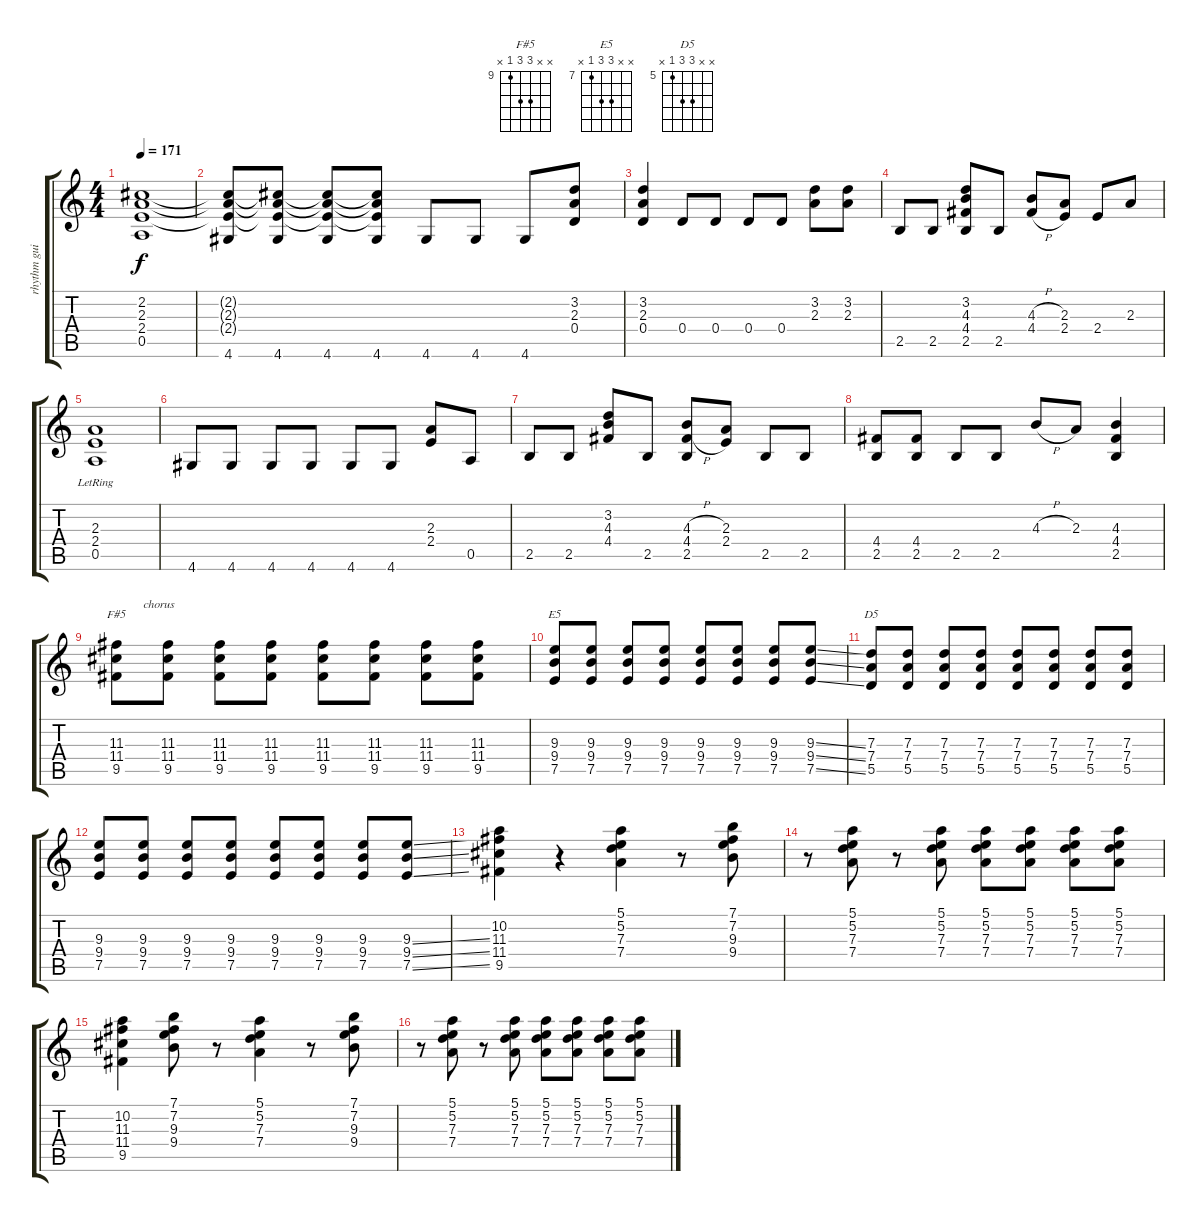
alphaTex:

\track ("rhythm guitar" "rhythm gui") {instrument overdrivenguitar}
\staff {score tabs}
\tuning (E4 B3 G3 D3 A2 E2) {hide}
\chord ("F#5" x x 11 11 9 x) {firstfret 9}
\chord ("E5" x x 9 9 7 x) {firstfret 7}
\chord ("D5" x x 7 7 5 x) {firstfret 5}
\ts (4 4)
\tempo 171
\clef g2
\ks c
(2.2 2.3 2.4 0.5).1{dy f} |
(2.2{t} 2.3{t} 2.4{t} 4.6).8 (2.2{t} 2.3{t} 2.4{t} 4.6).8 (2.2{t} 2.3{t} 2.4{t} 4.6).8 (2.2{t} 2.3{t} 2.4{t} 4.6).8 4.6.8 4.6.8 4.6.8 (3.2 2.3 0.4).8 |
(3.2 2.3 0.4).4 0.4.8{instrument electricguitarmuted} 0.4.8 0.4.8 0.4.8 (3.2 2.3).8{instrument overdrivenguitar} (3.2 2.3).8 |
2.5.8{instrument electricguitarmuted} 2.5.8 (3.2 4.3 4.4 2.5).8{instrument overdrivenguitar} 2.5.8 (4.3{h} 4.4{h}).8 (2.3 2.4).8 2.4.8 2.3.8 |
(2.3{lr} 2.4{lr} 0.5{lr}).1 |
4.6.8 4.6.8 4.6.8 4.6.8 4.6.8 4.6.8 (2.3 2.4).8 0.5.8 |
2.5.8{instrument electricguitarmuted} 2.5.8 (3.2 4.3 4.4).8 2.5.8 (4.3{h} 4.4{h} 2.5).8{instrument overdrivenguitar} (2.3 2.4).8 2.5.8{instrument electricguitarmuted} 2.5.8 |
(4.4 2.5).8 (4.4 2.5).8 2.5.8 2.5.8 4.3{h}.8{instrument overdrivenguitar} 2.3.8 (4.3 4.4 2.5).4 |
(11.3 11.4 9.5).8{ch "F#5" txt "         chorus"} (11.3 11.4 9.5).8 (11.3 11.4 9.5).8 (11.3 11.4 9.5).8 (11.3 11.4 9.5).8 (11.3 11.4 9.5).8 (11.3 11.4 9.5).8 (11.3 11.4 9.5).8 |
(9.3 9.4 7.5).8{ch "E5"} (9.3 9.4 7.5).8 (9.3 9.4 7.5).8 (9.3 9.4 7.5).8 (9.3 9.4 7.5).8 (9.3 9.4 7.5).8 (9.3 9.4 7.5).8 (9.3{ss} 9.4{ss} 7.5{ss}).8 |
(7.3 7.4 5.5).8{ch "D5"} (7.3 7.4 5.5).8 (7.3 7.4 5.5).8 (7.3 7.4 5.5).8 (7.3 7.4 5.5).8 (7.3 7.4 5.5).8 (7.3 7.4 5.5).8 (7.3 7.4 5.5).8 |
(9.3 9.4 7.5).8 (9.3 9.4 7.5).8 (9.3 9.4 7.5).8 (9.3 9.4 7.5).8 (9.3 9.4 7.5).8 (9.3 9.4 7.5).8 (9.3 9.4 7.5).8 (9.3{ss} 9.4{ss} 7.5{ss}).8 |
(10.2 11.3 11.4 9.5).4 r.4 (5.1 5.2 7.3 7.4).4 r.8 (7.1 7.2 9.3 9.4).8 |
r.8 (5.1 5.2 7.3 7.4).8 r.8 (5.1 5.2 7.3 7.4).8 (5.1 5.2 7.3 7.4).8 (5.1 5.2 7.3 7.4).8 (5.1 5.2 7.3 7.4).8 (5.1 5.2 7.3 7.4).8 |
(10.2 11.3 11.4 9.5).4 (7.1 7.2 9.3 9.4).8 r.8 (5.1 5.2 7.3 7.4).4 r.8 (7.1 7.2 9.3 9.4).8 |
r.8 (5.1 5.2 7.3 7.4).8 r.8 (5.1 5.2 7.3 7.4).8 (5.1 5.2 7.3 7.4).8 (5.1 5.2 7.3 7.4).8 (5.1 5.2 7.3 7.4).8 (5.1 5.2 7.3 7.4).8
